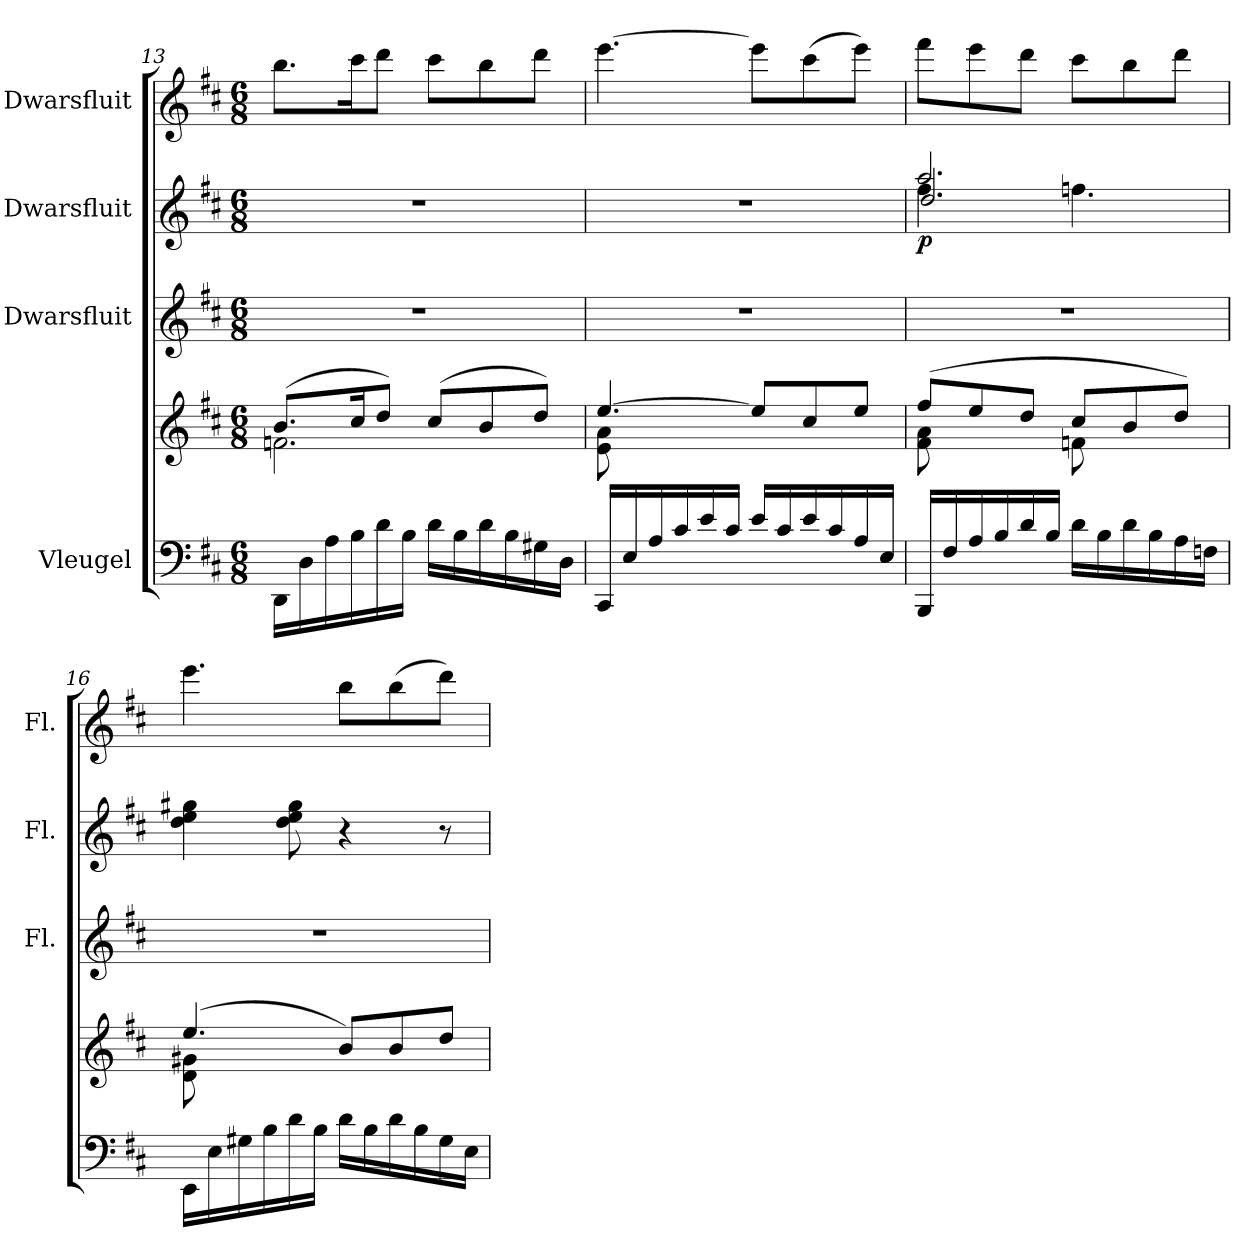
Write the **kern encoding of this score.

**kern	**kern	**kern	**kern	**dynam	**kern
*part4	*part4	*part3	*part2	*part2	*part1
*staff5	*staff4	*staff3	*staff2	*staff2	*staff1
*I"Vleugel	*	*I"Dwarsfluit	*I"Dwarsfluit	*	*I"Dwarsfluit
*	*	*I'Fl.	*I'Fl.	*	*I'Fl.
!!LO:LB:g=z
*clefF4	*clefG2	*clefG2	*clefG2	*	*clefG2
*k[f#c#]	*k[f#c#]	*k[f#c#]	*k[f#c#]	*	*k[f#c#]
*M6/8	*M6/8	*M6/8	*M6/8	*	*M6/8
=13	=13	=13	=13	=13	=13
*	*^	*	*	*	*
16DD\LL	(8.b/L	2.fn\	2.r	2.r	.	8.bb\L
16D\	.	.	.	.	.	.
16A\	.	.	.	.	.	.
16B\	16cc#/K	.	.	.	.	16ccc#\K
16d\	8dd/J)	.	.	.	.	8ddd\J
16B\JJ	.	.	.	.	.	.
16d\LL	(8cc#/L	.	.	.	.	8ccc#\L
16B\	.	.	.	.	.	.
16d\	8b/	.	.	.	.	8bb\
16B\	.	.	.	.	.	.
16G#X\	8dd/J)	.	.	.	.	8ddd\J
16D\JJ	.	.	.	.	.	.
=14	=14	=14	=14	=14	=14	=14
16CC#/LL	[4.ee/	8e\ 8a\	2.r	2.r	.	[4.eee\
16E/	.	.	.	.	.	.
16A/	.	8ryy	.	.	.	.
16c#/	.	.	.	.	.	.
16e/	.	2ryy	.	.	.	.
16c#/JJ	.	.	.	.	.	.
16e/LL	8ee/L]	.	.	.	.	8eee\L]
16c#/	.	.	.	.	.	.
16e/	8cc#/	.	.	.	.	(8ccc#\
16c#/	.	.	.	.	.	.
16A/	8ee/J	.	.	.	.	8eee\J)
16E/JJ	.	.	.	.	.	.
=15	=15	=15	=15	=15	=15	=15
*	*	*	*	*^	*	*
*	*	*	*	*	*^	*	*
!	!	!	!	!	!	!	!LO:DY:b	!
16BBB/LL	(8ff#/L	8f#\ 8a\	2.r	2.aa/	4.ff#\	2.dd/	p	8fff#\L
16F#/	.	.	.	.	.	.	.	.
16A/	8ee/	4ryy	.	.	.	.	.	8eee\
16B/	.	.	.	.	.	.	.	.
16d/	8dd/J	.	.	.	.	.	.	8ddd\J
16B/JJ	.	.	.	.	.	.	.	.
16d\LL	8cc#/L	8fn\	.	.	4.ffn\	.	.	8ccc#\L
16B\	.	.	.	.	.	.	.	.
16d\	8b/	4ryy	.	.	.	.	.	8bb\
16B\	.	.	.	.	.	.	.	.
16A\	8dd/J)	.	.	.	.	.	.	8ddd\J
16Fn\JJ	.	.	.	.	.	.	.	.
*	*	*	*	*v	*v	*v	*	*
!!LO:PB:g=z
=16	=16	=16	=16	=16	=16	=16
16EE\LL	(4.ee/	8d\ 8g#X\	2.r	4dd\ 4ee\ 4gg#X\	.	4.eee\
16E\	.	.	.	.	.	.
16G#X\	.	8ryy	.	.	.	.
16B\	.	.	.	.	.	.
16d\	.	2ryy	.	8dd\ 8ee\ 8gg#\	.	.
16B\JJ	.	.	.	.	.	.
16d\LL	8b/L)	.	.	4r	.	8bb\L
16B\	.	.	.	.	.	.
16d\	8b/	.	.	.	.	(8bb\
16B\	.	.	.	.	.	.
16G#\	8dd/J	.	.	8r	.	8ddd\J)
16E\JJ	.	.	.	.	.	.
*	*v	*v	*	*	*	*
=	=	=	=	=	=
*-	*-	*-	*-	*-	*-
